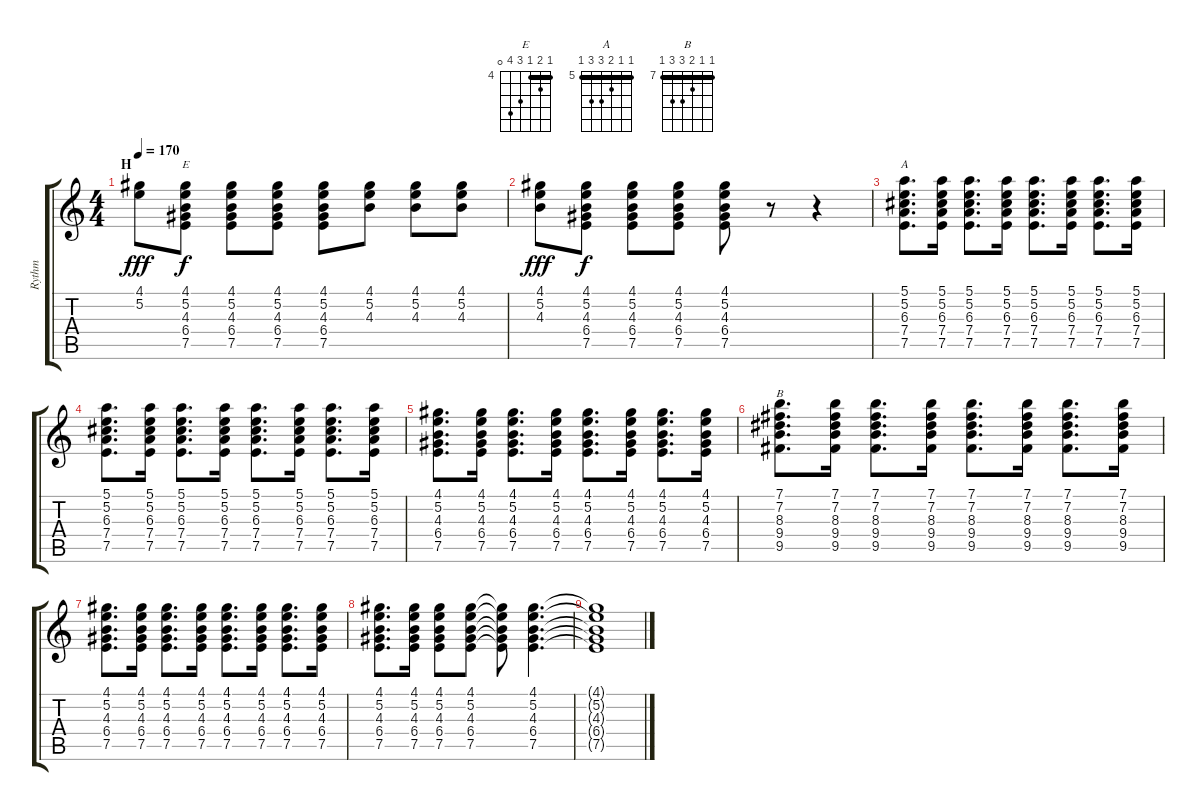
\track ("Rythm" "Rythm") {instrument acousticguitarsteel}
\staff {score tabs}
\tuning (E4 B3 G3 D3 A2 E2) {hide}
\chord ("E" 4 5 4 6 7 0) {firstfret 4 barre 4}
\chord ("A" 5 5 6 7 7 5) {firstfret 5 barre 5}
\chord ("B" 7 7 8 9 9 7) {firstfret 7 barre 7}
\ts (4 4)
\section ("" "H")
\tempo 170
\clef g2
\ks c
(4.1 5.2).8{dy fff} (4.1 5.2 4.3 6.4 7.5).8{ch "E" dy f instrument acousticguitarsteel} (4.1 5.2 4.3 6.4 7.5).8 (4.1 5.2 4.3 6.4 7.5).8 (4.1 5.2 4.3 6.4 7.5).8 (4.1 5.2 4.3).8{instrument acousticguitarsteel} (4.1 5.2 4.3).8 (4.1 5.2 4.3).8 |
(4.1 5.2 4.3).8{dy fff} (4.1 5.2 4.3 6.4 7.5).8{dy f instrument acousticguitarsteel} (4.1 5.2 4.3 6.4 7.5).8 (4.1 5.2 4.3 6.4 7.5).8 (4.1 5.2 4.3 6.4 7.5).8 r.8 r.4 |
(5.1 5.2 6.3 7.4 7.5).8{d ch "A"} (5.1 5.2 6.3 7.4 7.5).16 (5.1 5.2 6.3 7.4 7.5).8{d} (5.1 5.2 6.3 7.4 7.5).16 (5.1 5.2 6.3 7.4 7.5).8{d} (5.1 5.2 6.3 7.4 7.5).16 (5.1 5.2 6.3 7.4 7.5).8{d} (5.1 5.2 6.3 7.4 7.5).16 |
(5.1 5.2 6.3 7.4 7.5).8{d} (5.1 5.2 6.3 7.4 7.5).16 (5.1 5.2 6.3 7.4 7.5).8{d} (5.1 5.2 6.3 7.4 7.5).16 (5.1 5.2 6.3 7.4 7.5).8{d} (5.1 5.2 6.3 7.4 7.5).16 (5.1 5.2 6.3 7.4 7.5).8{d} (5.1 5.2 6.3 7.4 7.5).16 |
(4.1 5.2 4.3 6.4 7.5).8{d} (4.1 5.2 4.3 6.4 7.5).16 (4.1 5.2 4.3 6.4 7.5).8{d} (4.1 5.2 4.3 6.4 7.5).16 (4.1 5.2 4.3 6.4 7.5).8{d} (4.1 5.2 4.3 6.4 7.5).16 (4.1 5.2 4.3 6.4 7.5).8{d} (4.1 5.2 4.3 6.4 7.5).16 |
(7.1 7.2 8.3 9.4 9.5).8{d ch "B"} (7.1 7.2 8.3 9.4 9.5).16 (7.1 7.2 8.3 9.4 9.5).8{d} (7.1 7.2 8.3 9.4 9.5).16 (7.1 7.2 8.3 9.4 9.5).8{d} (7.1 7.2 8.3 9.4 9.5).16 (7.1 7.2 8.3 9.4 9.5).8{d} (7.1 7.2 8.3 9.4 9.5).16 |
(4.1 5.2 4.3 6.4 7.5).8{d} (4.1 5.2 4.3 6.4 7.5).16 (4.1 5.2 4.3 6.4 7.5).8{d} (4.1 5.2 4.3 6.4 7.5).16 (4.1 5.2 4.3 6.4 7.5).8{d} (4.1 5.2 4.3 6.4 7.5).16 (4.1 5.2 4.3 6.4 7.5).8{d} (4.1 5.2 4.3 6.4 7.5).16 |
(4.1 5.2 4.3 6.4 7.5).8{d} (4.1 5.2 4.3 6.4 7.5).16 (4.1 5.2 4.3 6.4 7.5).8 (4.1 5.2 4.3 6.4 7.5).8 (4.1{t} 5.2{t} 4.3{t} 6.4{t} 7.5{t}).8 (4.1 5.2 4.3 6.4 7.5).4{d} |
(4.1{t} 5.2{t} 4.3{t} 6.4{t} 7.5{t}).1
